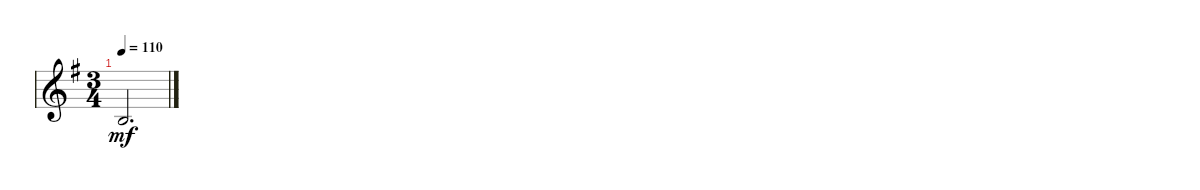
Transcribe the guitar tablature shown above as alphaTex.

\defaultSystemsLayout 4
\bracketExtendMode groupsimilarinstruments
\singleTrackTrackNamePolicy hidden
\firstSystemTrackNameOrientation horizontal
\otherSystemsTrackNameOrientation horizontal
\track ("Barytone" "Barytone") {instrument acousticguitarsteel}
\staff {score}
\tuning (E4 B3 G3 D3 A2 E2)
\ts (3 4)
\tempo 110
\clef g2
\ks g
7.6.2{d dy mf}
